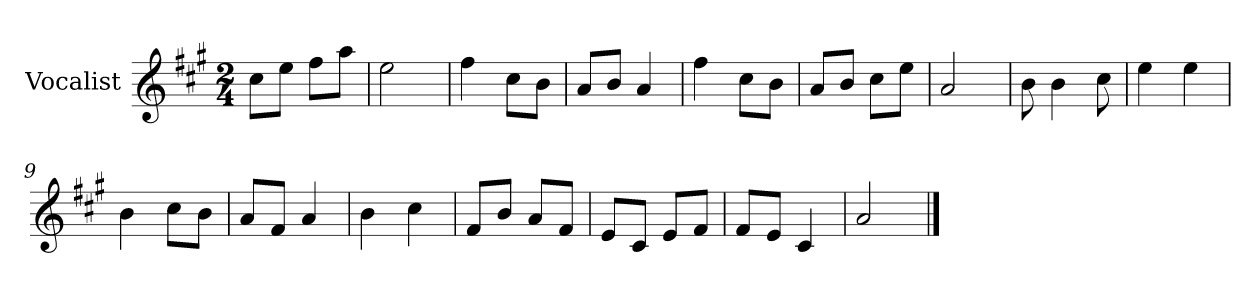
**kern
*part1
*staff1
*I"Vocalist
*k[f#c#g#]
*A:
*M2/4
=
8cc#L
8eeJ
8ff#L
8aaJ
=1
2ee
=2
4ff#
8cc#L
8bJ
=3
8aL
8bJ
4a
=4
4ff#
8cc#L
8bJ
=5
8aL
8bJ
8cc#L
8eeJ
=6
2a
=7
8b
4b
8cc#
=8
4ee
4ee
=9
4b
8cc#L
8bJ
=10
8aL
8f#J
4a
=11
4b
4cc#
=12
8f#L
8bJ
8aL
8f#J
=13
8eL
8c#J
8eL
8f#J
=14
8f#L
8eJ
4c#
=15
2a
==
*-
